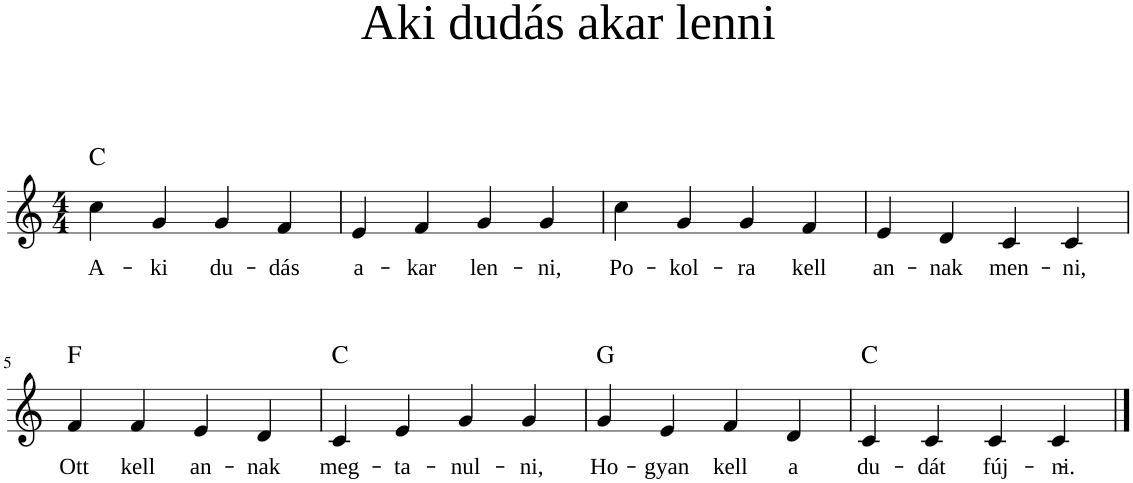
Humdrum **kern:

**kern	**text	**harte
*part1	*part1	*part1
*staff1	*staff1	*
*I"Piano	*	*
*I'Pno	*	*
*clefG2	*	*
*k[]	*	*
*M4/4	*	*
=1	=1	=1
!	!LO:LY:b	!LO:H:kt=N.C.
4cc\	A-	N
!	!LO:LY:b	!
4g/	-ki	.
!	!LO:LY:b	!
4g/	du-	.
!	!LO:LY:b	!
4f/	-dás	.
=2	=2	=2
!	!LO:LY:b	!
4e/	a-	.
!	!LO:LY:b	!
4f/	-kar	.
!	!LO:LY:b	!
4g/	len-	.
!	!LO:LY:b	!
4g/	-ni,	.
=3	=3	=3
!	!LO:LY:b	!
4cc\	Po-	.
!	!LO:LY:b	!
4g/	-kol-	.
!	!LO:LY:b	!
4g/	-ra	.
!	!LO:LY:b	!
4f/	kell	.
=4	=4	=4
!	!LO:LY:b	!
4e/	an-	.
!	!LO:LY:b	!
4d/	-nak	.
!	!LO:LY:b	!
4c/	men-	.
!	!LO:LY:b	!
4c/	-ni,	.
!!LO:LB:g=z
=5	=5	=5
!	!LO:LY:b	!LO:H:kt=N.C.
4f/	Ott	N
!	!LO:LY:b	!
4f/	kell	.
!	!LO:LY:b	!
4e/	an-	.
!	!LO:LY:b	!
4d/	-nak	.
=6	=6	=6
!	!LO:LY:b	!LO:H:kt=N.C.
4c/	meg-	N
!	!LO:LY:b	!
4e/	-ta-	.
!	!LO:LY:b	!
4g/	-nul-	.
!	!LO:LY:b	!
4g/	-ni,	.
=7	=7	=7
!	!LO:LY:b	!LO:H:kt=N.C.
4g/	Ho-	N
!	!LO:LY:b	!
4e/	-gyan	.
!	!LO:LY:b	!
4f/	kell	.
!	!LO:LY:b	!
4d/	a	.
=8	=8	=8
!	!LO:LY:b	!LO:H:kt=N.C.
4c/	du-	N
!	!LO:LY:b	!
4c/	dát	.
!	!LO:LY:b	!
4c/	fúj-	.
!	!LO:LY:b	!
4c/	-ni.-	.
==	==	==
*-	*-	*-
